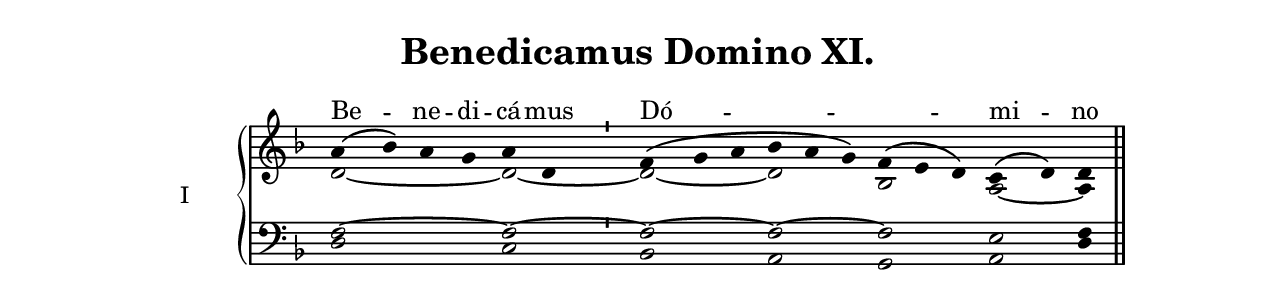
\version "2.18"
\include "gregorian.ly"
\include "noh2.ily"

%Page reference: page v.67
%(volume.page)

global = {
 \key d \minor
 \cadenzaOn 
 \override Glissando #'thickness = #2.0
}

\header {
  title = \markup \center-column {"Benedicamus Domino XI." \vspace #1 }
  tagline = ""
  composer = ""
}

\paper {
 #(include-special-characters)
  oddHeaderMarkup = \markup \fill-line {
    \line {}
    \center-column {
      \on-the-fly #first-page     " "
      \on-the-fly #not-first-page ""
    }
    \line { \on-the-fly #print-page-number-check-first \fromproperty #'page:page-number-string }
  }
  evenHeaderMarkup = \markup \fill-line {
    \line { \on-the-fly #print-page-number-check-first \fromproperty #'page:page-number-string }
    \center-column { "" }
    \line {}
  }
}

chantText = \lyricmode {
Be -- ne -- di -- cá -- mus Dó -- _ mi -- no }

chantMusic = {
\tieDown    a'4 ( bes'4) a'4 g'4 a'4 d'4 \divisioMinima
  f'4 ( g'4 a'4 bes'4 a'4 g'4) f'4 ( e'4 d'4) c'4 ( d'4) d'4 \finalis

}

altoMusic = {
d'2*4/2 ~ d'2 ~ d'2*3/2 ~ d'2*3/2 bes2*3/2 a2 ~ a4 \finalis
}

tenorMusic = {
f2*4/2 ~ f2 ~ \divisioMinima f2*3/2 ~ f2*3/2 ~ f2*3/2 e2 f4 \finalis
}

bassMusic = {
d2*4/2 c2 bes,2*3/2 a,2*3/2 g,2*3/2 a,2 d4 \finalis
}

voiceLines = {
\voiceLineStyle


}

\score{
  <<
    \new GrandStaff <<
      \set GrandStaff.autoBeaming = ##f
      \set GrandStaff.instrumentName = \markup \center-column {
        "I"
      }
      \new Staff = up <<
        \new Voice = "chant" {
          \voiceOne \global \chantMusic
        }
        \new Voice {
          \voiceTwo \global \altoMusic
        }
      >>

      \new Staff = down <<
        \clef bass
        \new Voice {
          \voiceOne \global \tenorMusic
        }
        \new Voice {
          \voiceTwo \global \bassMusic
        }
	\new Voice {
        \voiceThree \global \voiceLines
        }
      >>
    >>
    \new Lyrics \lyricsto chant {
      \chantText
    }
  >>
  \layout{
  }
  \midi{
    \tempo 4 = 125
  }
}
